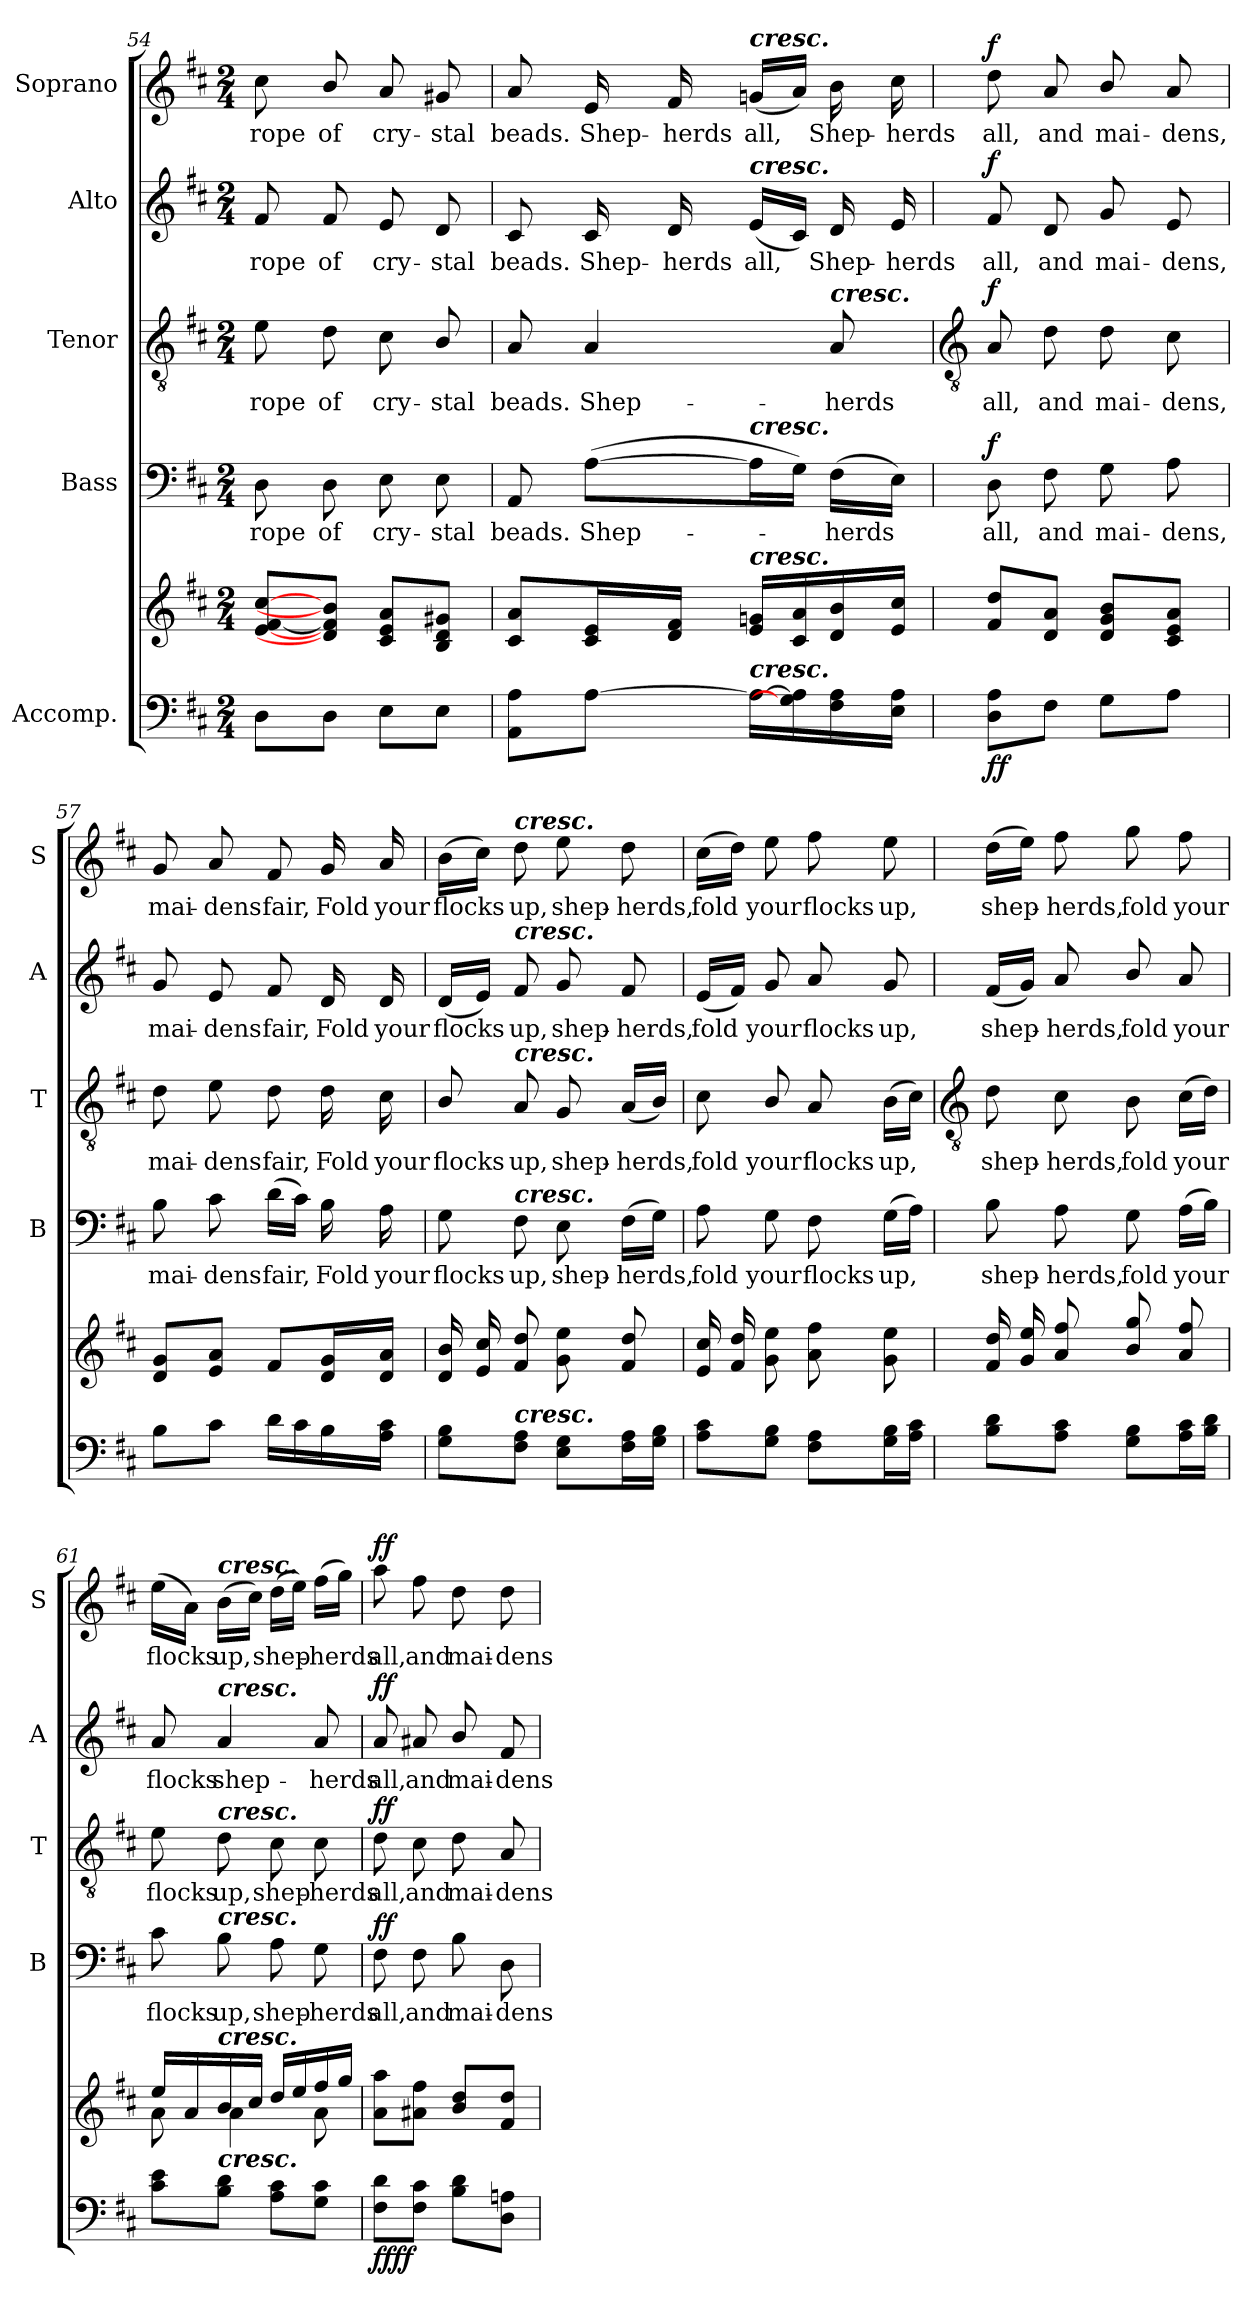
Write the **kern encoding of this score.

**kern	**kern	**dynam	**kern	**text	**dynam	**kern	**text	**dynam	**kern	**text	**dynam	**kern	**text	**dynam
*part5	*part5	*part5	*part4	*part4	*part4	*part3	*part3	*part3	*part2	*part2	*part2	*part1	*part1	*part1
*staff6	*staff5	*staff5/6	*staff4	*staff4	*staff4	*staff3	*staff3	*staff3	*staff2	*staff2	*staff2	*staff1	*staff1	*staff1
*I"Accomp.	*	*	*I"Bass	*	*	*I"Tenor	*	*	*I"Alto	*	*	*I"Soprano	*	*
*	*	*	*I'B	*	*	*I'T	*	*	*I'A	*	*	*I'S	*	*
*clefF4	*clefG2	*	*clefF4	*	*	*clefGv2	*	*	*clefG2	*	*	*clefG2	*	*
*k[f#c#]	*k[f#c#]	*	*k[f#c#]	*	*	*k[f#c#]	*	*	*k[f#c#]	*	*	*k[f#c#]	*	*
*D:	*D:	*	*D:	*	*	*D:	*	*	*D:	*	*	*D:	*	*
*M2/4	*M2/4	*	*M2/4	*	*	*M2/4	*	*	*M2/4	*	*	*M2/4	*	*
=54	=54	=54	=54	=54	=54	=54	=54	=54	=54	=54	=54	=54	=54	=54
!	!	!	!	!LO:LY:b	!	!	!LO:LY:b	!	!	!LO:LY:b	!	!	!LO:LY:b	!
8DL	[8e [8f# [8cc#L	.	8D	rope	.	8e	rope	.	8f#	rope	.	8cc#	rope	.
!	!	!	!	!LO:LY:b	!	!	!LO:LY:b	!	!	!LO:LY:b	!	!	!LO:LY:b	!
8DJ	8d/] 8f#/] 8b/]J	.	8D	of	.	8d	of	.	8f#	of	.	8b/	of	.
!	!	!	!	!LO:LY:b	!	!	!LO:LY:b	!	!	!LO:LY:b	!	!	!LO:LY:b	!
8EL	8c# 8e 8aL	.	8E	cry-	.	8c#	cry-	.	8e	cry-	.	8a	cry-	.
!	!	!	!	!LO:LY:b	!	!	!LO:LY:b	!	!	!LO:LY:b	!	!	!LO:LY:b	!
8EJ	8B 8d 8g#XJ	.	8E	-stal	.	8B/	-stal	.	8d	-stal	.	8g#X	-stal	.
=55	=55	=55	=55	=55	=55	=55	=55	=55	=55	=55	=55	=55	=55	=55
!	!	!	!	!LO:LY:b	!	!	!LO:LY:b	!	!	!LO:LY:b	!	!	!LO:LY:b	!
8AA 8AL	8c# 8aL	.	8AA	beads.	.	8A	beads.	.	8c#	beads.	.	8a	beads.	.
!	!	!	!	!LO:LY:b	!	!	!LO:LY:b	!	!	!LO:LY:b	!	!	!LO:LY:b	!
[8AJ	16c# 16eL	.	(>[8AL	Shep-	.	4A	Shep-	.	16c#	Shep-	.	16e	Shep-	.
!	!	!	!	!	!	!	!	!	!	!LO:LY:b	!	!	!LO:LY:b	!
.	16d 16f#JJ	.	.	.	.	.	.	.	16d	-herds	.	16f#	-herds	.
!	!	!	!	!	!	!	!	!	!	!	!	!LO:TX:a:Bi:t=cresc.	!	!
!	!	!	!	!	!	!	!	!	!LO:TX:a:Bi:t=cresc.	!	!	!	!	!
!	!	!	!LO:TX:a:Bi:t=cresc.	!	!	!	!	!	!	!	!	!	!	!
!	!LO:TX:a:Bi:t=cresc.	!	!	!	!	!	!	!	!	!	!	!	!	!
!LO:TX:a:Bi:t=cresc.	!	!	!	!	!	!	!	!	!	!	!	!	!	!
!	!	!	!	!	!	!	!	!	!	!LO:LY:b	!	!	!LO:LY:b	!
16ALL_	16e 16gnLL	.	16AL]	.	.	.	.	.	(<16eLL	all,	.	(<16gnLL	all,	.
16G] 16A]	16c# 16a	.	16GJJ)	.	.	.	.	.	16c#JJ)	.	.	16aJJ)	.	.
!	!	!	!	!	!	!LO:TX:a:Bi:t=cresc.	!	!	!	!	!	!	!	!
!	!	!	!	!LO:LY:b	!	!	!LO:LY:b	!	!	!LO:LY:b	!	!	!LO:LY:b	!
16F# 16A	16d 16b	.	(>16F#LL	herds	.	8A	-herds	.	16d	Shep-	.	16b	Shep-	.
!	!	!	!	!	!	!	!	!	!	!LO:LY:b	!	!	!LO:LY:b	!
16E 16AJJ	16e 16cc#JJ	.	16EJJ)	.	.	.	.	.	16e	-herds	.	16cc#	-herds	.
!!LO:LB:g=z
=56	=56	=56	=56	=56	=56	=56	=56	=56	=56	=56	=56	=56	=56	=56
*	*	*	*	*	*	*clefGv2	*	*	*	*	*	*	*	*
!	!	!LO:DY:b=2	!	!LO:LY:b	!	!	!LO:LY:b	!	!	!LO:LY:b	!	!	!LO:LY:b	!
!	!	!LO:DY:n=1:b	!	!	!LO:DY:b	!	!	!LO:DY:b	!	!	!LO:DY:b	!	!	!LO:DY:b
8D 8AL	8f# 8ddL	f f	8D	all,	f	8A	all,	f	8f#	all,	f	8dd	all,	f
!	!	!	!	!LO:LY:b	!	!	!LO:LY:b	!	!	!LO:LY:b	!	!	!LO:LY:b	!
8F#J	8d 8aJ	.	8F#	and	.	8d	and	.	8d	and	.	8a	and	.
!	!	!	!	!LO:LY:b	!	!	!LO:LY:b	!	!	!LO:LY:b	!	!	!LO:LY:b	!
8GL	8d 8g 8bL	.	8G	mai-	.	8d	mai-	.	8g	mai-	.	8b/	mai-	.
!	!	!	!	!LO:LY:b	!	!	!LO:LY:b	!	!	!LO:LY:b	!	!	!LO:LY:b	!
8AJ	8c# 8e 8aJ	.	8A	-dens,	.	8c#	-dens,	.	8e	-dens,	.	8a	-dens,	.
=57	=57	=57	=57	=57	=57	=57	=57	=57	=57	=57	=57	=57	=57	=57
!	!	!	!	!LO:LY:b	!	!	!LO:LY:b	!	!	!LO:LY:b	!	!	!LO:LY:b	!
8BL	8d 8gL	.	8B	mai-	.	8d	mai-	.	8g	mai-	.	8g	mai-	.
!	!	!	!	!LO:LY:b	!	!	!LO:LY:b	!	!	!LO:LY:b	!	!	!LO:LY:b	!
8c#J	8e 8aJ	.	8c#	-dens	.	8e	-dens	.	8e	-dens	.	8a	-dens	.
!	!	!	!	!LO:LY:b	!	!	!LO:LY:b	!	!	!LO:LY:b	!	!	!LO:LY:b	!
16dLL	8f#L	.	(>16dLL	fair,	.	8d	fair,	.	8f#	fair,	.	8f#	fair,	.
16c#	.	.	16c#JJ)	.	.	.	.	.	.	.	.	.	.	.
!	!	!	!	!LO:LY:b	!	!	!LO:LY:b	!	!	!LO:LY:b	!	!	!LO:LY:b	!
16B	16d 16gL	.	16B	Fold	.	16d	Fold	.	16d	Fold	.	16g	Fold	.
!	!	!	!	!LO:LY:b	!	!	!LO:LY:b	!	!	!LO:LY:b	!	!	!LO:LY:b	!
16A 16c#JJ	16d 16aJJ	.	16A	your	.	16c#	your	.	16d	your	.	16a	your	.
=58	=58	=58	=58	=58	=58	=58	=58	=58	=58	=58	=58	=58	=58	=58
!	!	!	!	!LO:LY:b	!	!	!LO:LY:b	!	!	!LO:LY:b	!	!	!LO:LY:b	!
8G 8BL	16d 16bLL	.	8G	flocks	.	8B/	flocks	.	(<16dLL	flocks	.	(>16bLL	flocks	.
.	16e 16cc#	.	.	.	.	.	.	.	16eJJ)	.	.	16cc#JJ)	.	.
!	!	!	!	!	!	!	!	!	!	!	!	!LO:TX:a:Bi:t=cresc.	!	!
!	!	!	!	!	!	!	!	!	!LO:TX:a:Bi:t=cresc.	!	!	!	!	!
!	!	!	!	!	!	!LO:TX:a:Bi:t=cresc.	!	!	!	!	!	!	!	!
!	!	!	!LO:TX:a:Bi:t=cresc.	!	!	!	!	!	!	!	!	!	!	!
!LO:TX:a:Bi:t=cresc.	!	!	!	!	!	!	!	!	!	!	!	!	!	!
!	!	!	!	!LO:LY:b	!	!	!LO:LY:b	!	!	!LO:LY:b	!	!	!LO:LY:b	!
8F# 8AJ	8f# 8ddJ	.	8F#	up,	.	8A	up,	.	8f#	up,	.	8dd	up,	.
!	!	!	!	!LO:LY:b	!	!	!LO:LY:b	!	!	!LO:LY:b	!	!	!LO:LY:b	!
8E 8GL	8g 8eeL	.	8E	shep-	.	8G	shep-	.	8g	shep-	.	8ee	shep-	.
!	!	!	!	!LO:LY:b	!	!	!LO:LY:b	!	!	!LO:LY:b	!	!	!LO:LY:b	!
16F# 16AL	8f# 8ddJ	.	(>16F#LL	-herds,	.	(<16ALL	-herds,	.	8f#	-herds,	.	8dd	-herds,	.
16G 16BJJ	.	.	16GJJ)	.	.	16BJJ)	.	.	.	.	.	.	.	.
=59	=59	=59	=59	=59	=59	=59	=59	=59	=59	=59	=59	=59	=59	=59
!	!	!	!	!LO:LY:b	!	!	!LO:LY:b	!	!	!LO:LY:b	!	!	!LO:LY:b	!
8A 8c#L	16e 16cc#LL	.	8A	fold	.	8c#	fold	.	(<16eLL	fold	.	(>16cc#LL	fold	.
.	16f# 16dd	.	.	.	.	.	.	.	16f#JJ)	.	.	16ddJJ)	.	.
!	!	!	!	!LO:LY:b	!	!	!LO:LY:b	!	!	!LO:LY:b	!	!	!LO:LY:b	!
8G 8BJ	8g 8eeJ	.	8G	your	.	8B/	your	.	8g	your	.	8ee	your	.
!	!	!	!	!LO:LY:b	!	!	!LO:LY:b	!	!	!LO:LY:b	!	!	!LO:LY:b	!
8F# 8AL	8a 8ff#L	.	8F#	flocks	.	8A	flocks	.	8a	flocks	.	8ff#	flocks	.
!	!	!	!	!LO:LY:b	!	!	!LO:LY:b	!	!	!LO:LY:b	!	!	!LO:LY:b	!
16G 16BL	8g 8eeJ	.	(>16GLL	up,	.	(>16BLL	up,	.	8g	up,	.	8ee	up,	.
16A 16c#JJ	.	.	16AJJ)	.	.	16c#JJ)	.	.	.	.	.	.	.	.
!!LO:LB:g=z
=60	=60	=60	=60	=60	=60	=60	=60	=60	=60	=60	=60	=60	=60	=60
*	*	*	*	*	*	*clefGv2	*	*	*	*	*	*	*	*
*	*^	*	*	*	*	*	*	*	*	*	*	*	*	*
!	!	!LO:N:vis=1	!	!	!LO:LY:b	!	!	!LO:LY:b	!	!	!LO:LY:b	!	!	!LO:LY:b	!
8B 8dL	16f# 16ddLL	2ryy	.	8B	shep-	.	8d	shep-	.	(<16f#LL	shep-	.	(>16ddLL	shep-	.
.	16g 16ee	.	.	.	.	.	.	.	.	16gJJ)	.	.	16eeJJ)	.	.
!	!	!	!	!	!LO:LY:b	!	!	!LO:LY:b	!	!	!LO:LY:b	!	!	!LO:LY:b	!
8A 8c#J	8a 8ff#J	.	.	8A	-herds,	.	8c#	-herds,	.	8a	herds,	.	8ff#	herds,	.
!	!	!	!	!	!LO:LY:b	!	!	!LO:LY:b	!	!	!LO:LY:b	!	!	!LO:LY:b	!
8G 8BL	8b 8ggL	.	.	8G	fold	.	8B	fold	.	8b/	fold	.	8gg	fold	.
!	!	!	!	!	!LO:LY:b	!	!	!LO:LY:b	!	!	!LO:LY:b	!	!	!LO:LY:b	!
16A 16c#L	8a 8ff#J	.	.	(>16ALL	your	.	(>16c#LL	your	.	8a	your	.	8ff#	your	.
16B 16dJJ	.	.	.	16BJJ)	.	.	16dJJ)	.	.	.	.	.	.	.	.
=61	=61	=61	=61	=61	=61	=61	=61	=61	=61	=61	=61	=61	=61	=61	=61
!	!	!	!	!	!LO:LY:b	!	!	!LO:LY:b	!	!	!LO:LY:b	!	!	!LO:LY:b	!
8c# 8eL	16ee/LL	8a\	.	8c#	flocks	.	8e	flocks	.	8a	flocks	.	(>16eeLL	flocks	.
.	16a/	.	.	.	.	.	.	.	.	.	.	.	16aJJ)	.	.
!	!	!	!	!	!	!	!	!	!	!	!	!	!LO:TX:a:Bi:t=cresc.	!	!
!	!	!	!	!	!	!	!	!	!	!LO:TX:a:Bi:t=cresc.	!	!	!	!	!
!	!	!	!	!	!	!	!LO:TX:a:Bi:t=cresc.	!	!	!	!	!	!	!	!
!	!	!	!	!LO:TX:a:Bi:t=cresc.	!	!	!	!	!	!	!	!	!	!	!
!	!LO:TX:a:Bi:t=cresc.	!	!	!	!	!	!	!	!	!	!	!	!	!	!
!LO:TX:a:Bi:t=cresc.	!	!	!	!	!	!	!	!	!	!	!	!	!	!	!
!	!	!	!	!	!LO:LY:b	!	!	!LO:LY:b	!	!	!LO:LY:b	!	!	!LO:LY:b	!
8B 8dJ	16b/	4a\	.	8B	up,	.	8d	up,	.	4a	shep-	.	(>16bLL	up,	.
.	16cc#/JJ	.	.	.	.	.	.	.	.	.	.	.	16cc#JJ)	.	.
!	!	!	!	!	!LO:LY:b	!	!	!LO:LY:b	!	!	!	!	!	!LO:LY:b	!
8A 8c#L	16dd/LL	.	.	8A	shep-	.	8c#	shep-	.	.	.	.	(>16ddLL	shep-	.
.	16ee/	.	.	.	.	.	.	.	.	.	.	.	16eeJJ)	.	.
!	!	!	!	!	!LO:LY:b	!	!	!LO:LY:b	!	!	!LO:LY:b	!	!	!LO:LY:b	!
8G 8c#J	16ff#/	8a\	.	8G	-herds	.	8c#	-herds	.	8a	-herds	.	(>16ff#LL	herds	.
.	16gg/JJ	.	.	.	.	.	.	.	.	.	.	.	16ggJJ)	.	.
*	*v	*v	*	*	*	*	*	*	*	*	*	*	*	*	*
=62	=62	=62	=62	=62	=62	=62	=62	=62	=62	=62	=62	=62	=62	=62
!	!	!LO:DY:b=2	!	!LO:LY:b	!	!	!LO:LY:b	!	!	!LO:LY:b	!	!	!LO:LY:b	!
!	!	!LO:DY:n=1:b	!	!	!LO:DY:b	!	!	!LO:DY:b	!	!	!LO:DY:b	!	!	!LO:DY:b
8F# 8dL	8a 8aaL	ff ff	8F#	all,	ff	8d	all,	ff	8a	all,	ff	8aa	all,	ff
!	!	!	!	!LO:LY:b	!	!	!LO:LY:b	!	!	!LO:LY:b	!	!	!LO:LY:b	!
8F# 8c#J	8a#X 8ff#J	.	8F#	and	.	8c#	and	.	8a#X	and	.	8ff#	and	.
!	!	!	!	!LO:LY:b	!	!	!LO:LY:b	!	!	!LO:LY:b	!	!	!LO:LY:b	!
8B 8dL	8b 8ddL	.	8B	mai-	.	8d	mai-	.	8b/	mai-	.	8dd	mai-	.
!	!	!	!	!LO:LY:b	!	!	!LO:LY:b	!	!	!LO:LY:b	!	!	!LO:LY:b	!
8D 8AnJ	8f# 8ddJ	.	8D	-dens	.	8A	-dens	.	8f#	-dens	.	8dd	-dens	.
=	=	=	=	=	=	=	=	=	=	=	=	=	=	=
*-	*-	*-	*-	*-	*-	*-	*-	*-	*-	*-	*-	*-	*-	*-
